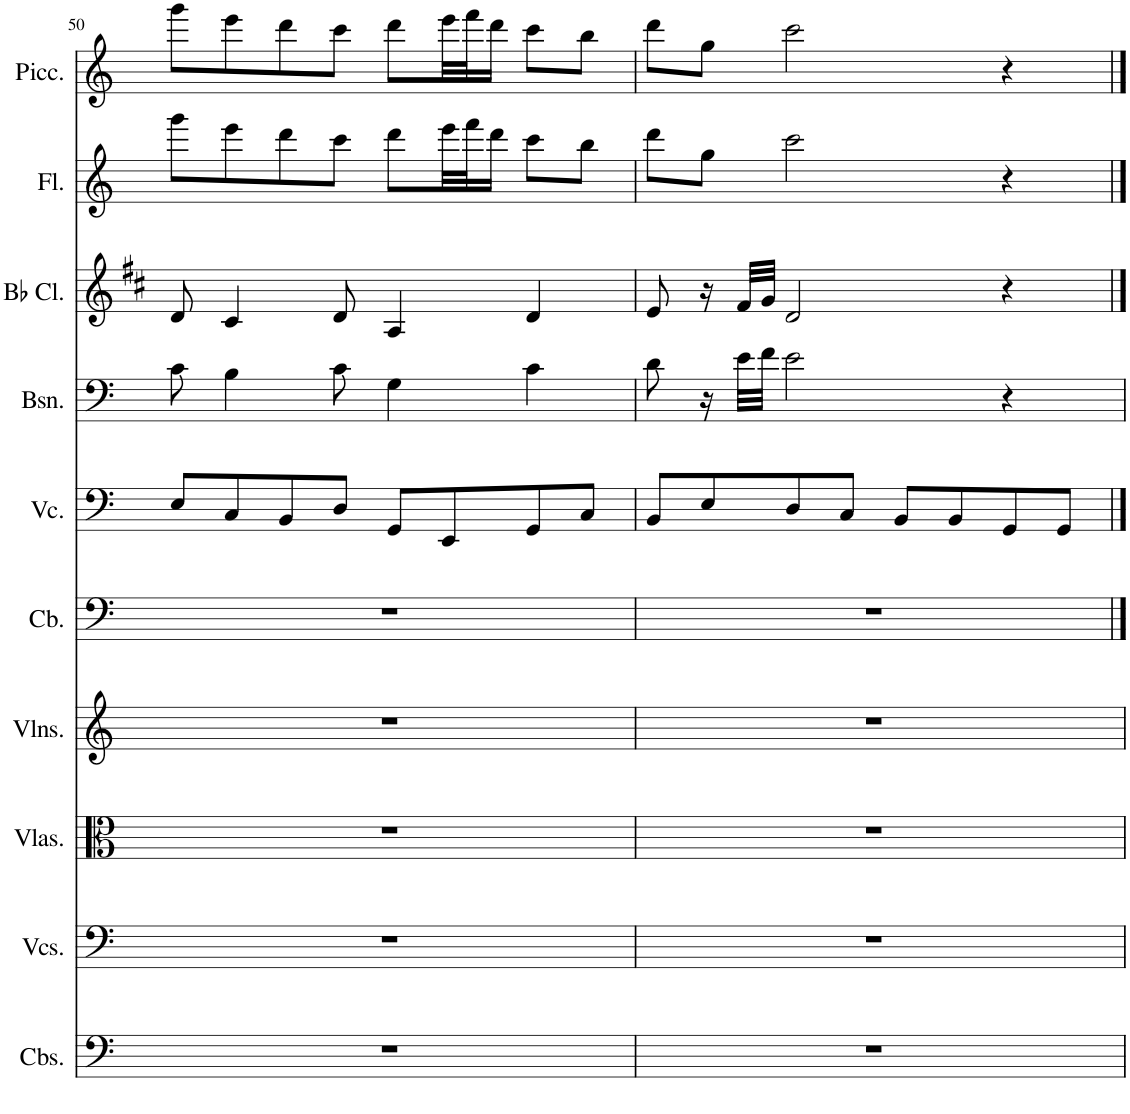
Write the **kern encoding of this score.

**kern	**kern	**kern	**kern	**kern	**kern	**kern	**kern	**kern	**kern
*part10	*part9	*part8	*part7	*part6	*part5	*part4	*part3	*part2	*part1
*staff10	*staff9	*staff8	*staff7	*staff6	*staff5	*staff4	*staff3	*staff2	*staff1
*I"Contrabasses	*I"Violoncellos	*I"Violas	*I"Violins	*I"Contrabass	*I"Violoncello	*I"Bassoon	*I"Bb Clarinet	*I"Flute	*I"Piccolo
*I'Cbs.	*I'Vcs.	*I'Vlas.	*I'Vlns.	*I'Cb.	*I'Vc.	*I'Bsn.	*I'Bb Cl.	*I'Fl.	*I'Picc.
!!LO:PB:g=z
*clefF4	*clefF4	*clefC3	*clefG2	*clefF4	*clefF4	*clefF4	*clefG2	*clefG2	*clefG2
*Trd7c12	*	*	*	*Trd7c12	*	*	*Trd1c2	*	*Trd-7c-12
*k[]	*k[]	*k[]	*k[]	*k[]	*k[]	*k[]	*k[f#c#]	*k[]	*k[]
*M4/4	*M4/4	*M4/4	*M4/4	*M4/4	*M4/4	*M4/4	*M4/4	*M4/4	*M4/4
=50	=50	=50	=50	=50	=50	=50	=50	=50	=50
1r	1r	1r	1r	1r	8E/L	8c\	8d/	8ggg\L	8ggg\L
.	.	.	.	.	8C/	4B\	4c#/	8eee\	8eee\
.	.	.	.	.	8BB/	.	.	8ddd\	8ddd\
.	.	.	.	.	8D/J	8c\	8d/	8ccc\J	8ccc\J
.	.	.	.	.	8GG/L	4G\	4A/	8ddd\L	8ddd\L
.	.	.	.	.	8EE/	.	.	32eee\LL	32eee\LL
.	.	.	.	.	.	.	.	32fff\J	32fff\J
.	.	.	.	.	.	.	.	16ddd\JJ	16ddd\JJ
.	.	.	.	.	8GG/	4c\	4d/	8ccc\L	8ccc\L
.	.	.	.	.	8C/J	.	.	8bb\J	8bb\J
=51	=51	=51	=51	=51	=51	=51	=51	=51	=51
1r	1r	1r	1r	1r	8BB/L	8d\	8e/	8ddd\L	8ddd\L
.	.	.	.	.	8E/	16r	16r	8gg\J	8gg\J
.	.	.	.	.	.	32e\LLL	32f#/LLL	.	.
.	.	.	.	.	.	32f\JJJ	32g/JJJ	.	.
.	.	.	.	.	8D/	2e\	2d/	2ccc\	2ccc\
.	.	.	.	.	8C/J	.	.	.	.
.	.	.	.	.	8BB/L	.	.	.	.
.	.	.	.	.	8BB/	.	.	.	.
.	.	.	.	.	8GG/	4r	4r	4r	4r
.	.	.	.	.	8GG/J	.	.	.	.
==	==	==	==	==	==	==	==	==	==
*-	*-	*-	*-	*-	*-	*-	*-	*-	*-
